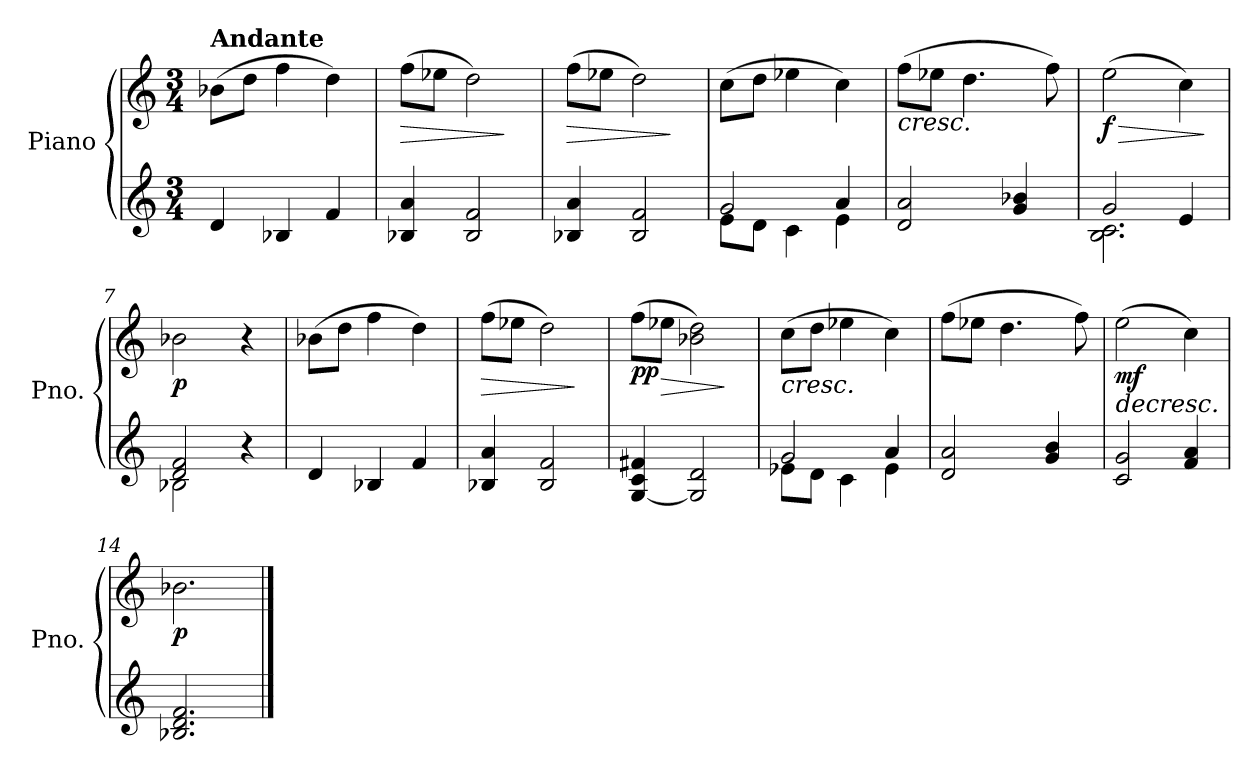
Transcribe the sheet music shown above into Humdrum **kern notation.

**kern	**kern	**dynam
*part1	*part1	*part1
*staff2	*staff1	*staff1/2
*I"Piano	*	*
*I'Pno.	*	*
*clefG2	*clefG2	*
*k[]	*k[]	*
*M3/4	*M3/4	*
=1	=1	=1
!	!LO:TX:a:B:t=Andante	!
4d/	(>8b-X\L	.
.	8dd\J	.
4B-X/	4ff\	.
4f/	4dd\)	.
=2	=2	=2
!	!	!LO:HP:b
4B-X/ 4a/	(>8ff\L	>
.	8ee-X\J	.
2B-/ 2f/	2dd\)	.
.	.	]
=3	=3	=3
!	!	!LO:HP:b
4B-X/ 4a/	(>8ff\L	>
.	8ee-X\J	.
2B-/ 2f/	2dd\)	.
.	.	]
=4	=4	=4
*^	*	*
2g/	8e\L	(>8cc\L	.
.	8d\J	8dd\J	.
.	4c\	4ee-X\	.
4a/	4e\	4cc\)	.
=5	=5	=5	=5
!	!	!LO:TX:b:i:t=cresc.	!
*v	*v	*	*
2d/ 2a/	(>8ff\L	.
.	8ee-X\J	.
.	4.dd\	.
4g/ 4b-X/	.	.
.	8ff\)	.
=6	=6	=6
*^	*	*
!	!	!	!LO:HP:b
!	!	!	!LO:DY:n=1:b
2g/	2.B\ 2.c\	(>2ee\	> f
4e/	.	4cc\)	.
*v	*v	*	*
.	.	]
=7	=7	=7
*^	*	*
!	!	!	!LO:DY:b
2d/ 2f/	2B-X\	2b-X\	p
4r	4ryy	4r	.
*v	*v	*	*
!!LO:LB:g=z
=8	=8	=8
4d/	(>8b-X\L	.
.	8dd\J	.
4B-X/	4ff\	.
4f/	4dd\)	.
=9	=9	=9
!	!	!LO:HP:b
4B-X/ 4a/	(>8ff\L	>
.	8ee-X\J	.
2B-/ 2f/	2dd\)	.
.	.	]
=10	=10	=10
!	!	!LO:HP:b
!	!	!LO:DY:n=1:b
[4G/ 4c/ 4f#X/	(>8ff\L	> pp
.	8ee-X\J	.
2G/] 2d/	2b-X\ 2dd\)	.
.	.	]
=11	=11	=11
*^	*	*
!	!	!LO:TX:b:i:t=cresc.	!
2g/	8e-X\L	(>8cc\L	.
.	8d\J	8dd\J	.
.	4c\	4ee-X\	.
4a/	4e-\	4cc\)	.
*v	*v	*	*
=12	=12	=12
2d/ 2a/	(>8ff\L	.
.	8ee-X\J	.
.	4.dd\	.
4g/ 4b/	.	.
.	8ff\)	.
=13	=13	=13
!	!	!LO:HP:b
!	!	!LO:DY:n=1:b
2c/ 2g/	(>2ee\	> mf
4f/ 4a/	4cc\)	.
=14	=14	=14
!	!	!LO:DY:b
2.B-X/ 2.d/ 2.f/	2.b-X\	p
.	.	]
==	==	==
*-	*-	*-
